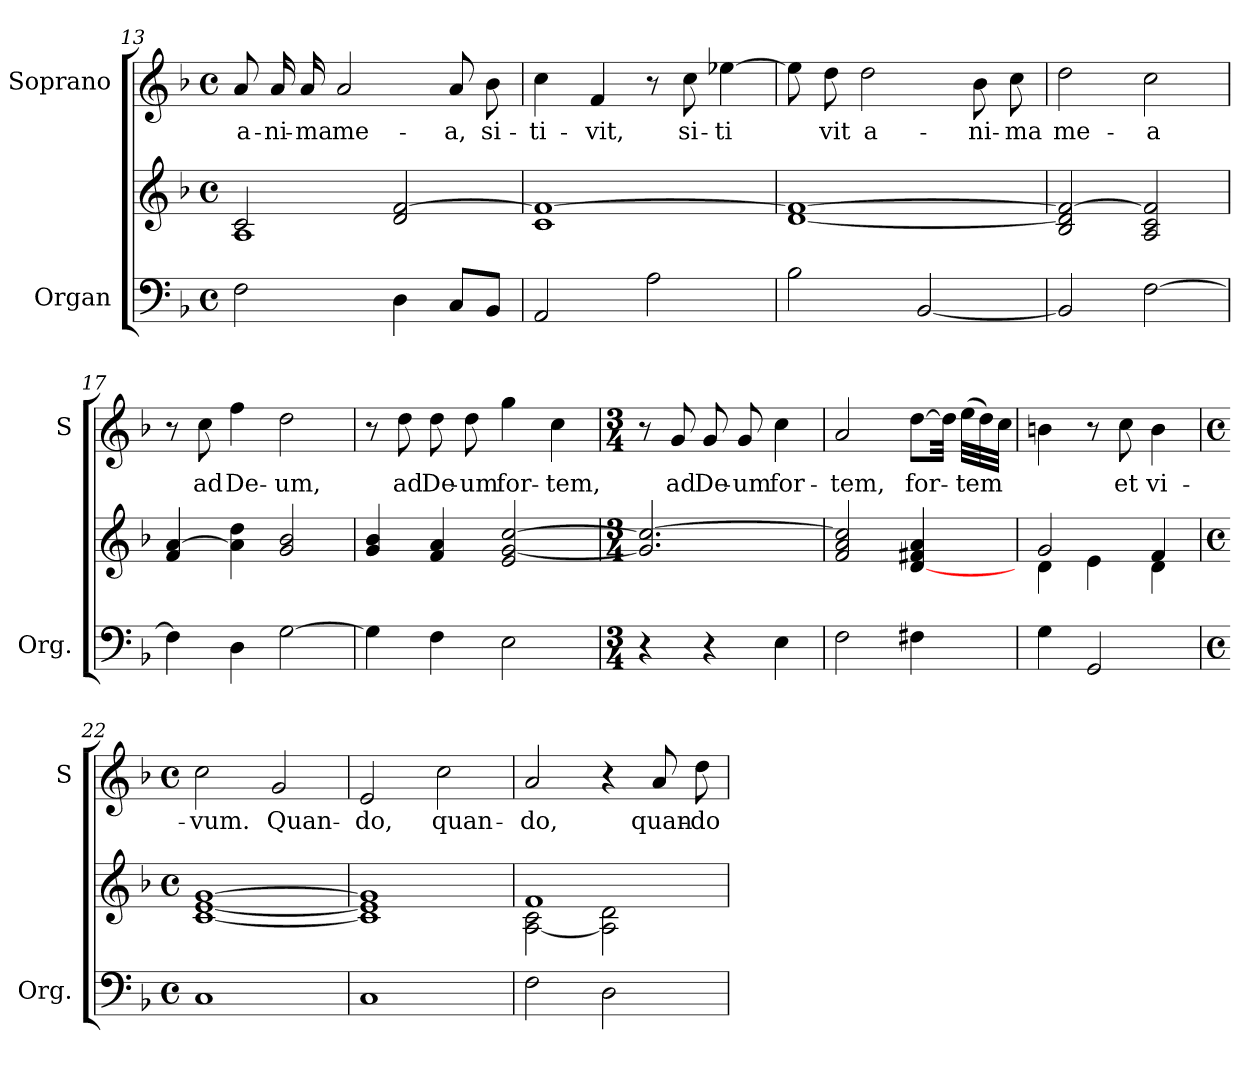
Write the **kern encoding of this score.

**kern	**kern	**kern	**text
*part2	*part2	*part1	*part1
*staff3	*staff2	*staff1	*staff1
*I"Organ	*	*I"Soprano	*
*I'Org.	*	*I'S	*
*clefF4	*clefG2	*clefG2	*
*k[b-]	*k[b-]	*k[b-]	*
*F:	*F:	*F:	*
*M4/4	*M4/4	*M4/4	*
*met(c)	*met(c)	*met(c)	*
=13	=13	=13	=13
*	*^	*	*
!	!	!	!	!LO:LY:b
2F\	2c/	1A	8a/	a-
!	!	!	!	!LO:LY:b
.	.	.	16a/	-ni-
!	!	!	!	!LO:LY:b
.	.	.	16a/	-ma
!	!	!	!	!LO:LY:b
.	.	.	2a/	me-
4D\	2d/ [>2f/	.	.	.
!	!	!	!	!LO:LY:b
8C/L	.	.	8a/	-a,
!	!	!	!	!LO:LY:b
8BB-/J	.	.	8b-\	si-
*	*v	*v	*	*
=14	=14	=14	=14
!	!	!	!LO:LY:b
2AA/	1c 1f_	4cc\	-ti-
!	!	!	!LO:LY:b
.	.	4f/	-vit,
2A\	.	8r	.
!	!	!	!LO:LY:b
.	.	8cc\	si-
!	!	!	!LO:LY:b
.	.	[4ee-X\	ti
!!LO:PB:g=z
=15	=15	=15	=15
2B-\	[1d 1f_	8ee-\]	.
!	!	!	!LO:LY:b
.	.	8dd\	-vit
!	!	!	!LO:LY:b
.	.	2dd\	a-
[2BB-/	.	.	.
!	!	!	!LO:LY:b
.	.	8b-\	-ni-
!	!	!	!LO:LY:b
.	.	8cc\	-ma
=16	=16	=16	=16
!	!	!	!LO:LY:b
2BB-/]	2B-/ 2d/] 2f/_	2dd\	me-
!	!	!	!LO:LY:b
[2F\	2A/ 2c/ 2f/]	2cc\	-a
=17	=17	=17	=17
4F\]	4f/ [4a/	8r	.
!	!	!	!LO:LY:b
.	.	8cc\	ad
!	!	!	!LO:LY:b
4D\	4a\] 4dd\	4ff\	De-
!	!	!	!LO:LY:b
[2G\	2g/ 2b-/	2dd\	-um,
=18	=18	=18	=18
4G\]	4g/ 4b-/	8r	.
!	!	!	!LO:LY:b
.	.	8dd\	ad
!	!	!	!LO:LY:b
4F\	4f/ 4a/	8dd\	De-
!	!	!	!LO:LY:b
.	.	8dd\	-um
!	!	!	!LO:LY:b
2E\	2e/ [2g/ [2cc/	4gg\	for-
!	!	!	!LO:LY:b
.	.	4cc\	-tem,
=19	=19	=19	=19
*M3/4	*M3/4	*M3/4	*
4r	2.g/] 2.cc/_	8r	.
!	!	!	!LO:LY:b
.	.	8g/	ad
!	!	!	!LO:LY:b
4r	.	8g/	De-
!	!	!	!LO:LY:b
.	.	8g/	-um
!	!	!	!LO:LY:b
4E\	.	4cc\	for-
!!LO:LB:g=z
=20	=20	=20	=20
!	!	!	!LO:LY:b
2F\	2f/ 2a/ 2cc/]	2a/	-tem,
!	!	!	!LO:LY:b
4F#X\	[4d/ 4f#X/ 4a/	[8dd\L	for-
.	.	32dd\Jkk]	.
!	!	!	!LO:LY:b
.	.	(>32ee\LLL	-tem
.	.	32dd\)	.
.	.	32cc\JJJ	.
=21	=21	=21	=21
*	*^	*	*
4G\	2g/	4d\	4bn\	.
2GG/	.	4e\	8r	.
!	!	!	!	!LO:LY:b
.	.	.	8cc\	et
!	!	!	!	!LO:LY:b
.	4f/	4d\	4b\	vi-
*	*v	*v	*	*
=22	=22	=22	=22
*M4/4	*M4/4	*M4/4	*
*met(c)	*met(c)	*met(c)	*
*	*^	*	*
!	!	!	!	!LO:LY:b
*	*v	*v	*	*
1C	[1c [1e [1g	2cc\	-vum.
!	!	!	!LO:LY:b
.	.	2g/	Quan-
=23	=23	=23	=23
!	!	!	!LO:LY:b
1C	1c] 1e] 1g]	2e/	-do,
!	!	!	!LO:LY:b
.	.	2cc\	quan-
=24	=24	=24	=24
*	*^	*	*
!	!	!	!	!LO:LY:b
2F\	1f	[<2A\ 2c\	2a/	-do,
2D\	.	2A\] 2d\	4r	.
!	!	!	!	!LO:LY:b
.	.	.	8a/	quan-
!	!	!	!	!LO:LY:b
.	.	.	8dd\	-do
*	*v	*v	*	*
=	=	=	=
*-	*-	*-	*-
